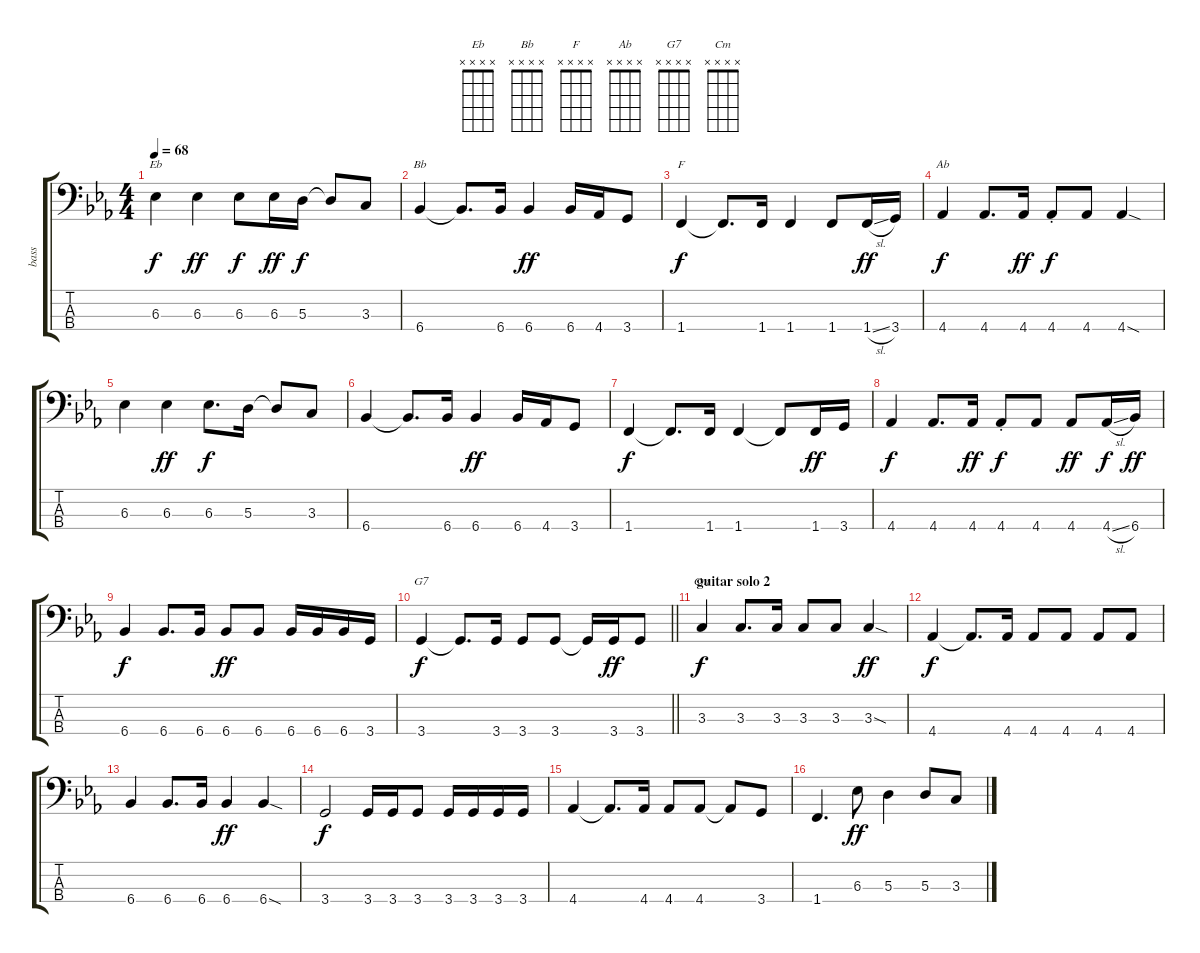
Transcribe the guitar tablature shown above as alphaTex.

\track ("bass" "bass") {instrument electricbassfinger}
\staff {score tabs}
\tuning (G2 D2 A1 E1) {hide}
\chord ("Eb" x x x x)
\chord ("Bb" x x x x)
\chord ("F" x x x x)
\chord ("Ab" x x x x)
\chord ("G7" x x x x)
\chord ("Cm" x x x x)
\ts (4 4)
\tempo 68
\clef f4
\ks cminor
6.3.4{ch "Eb" dy f} 6.3.4{dy ff} 6.3.8{dy f} 6.3.16{dy ff} 5.3.16{dy f} 5.3{t}.8 3.3.8 |
6.4.4{ch "Bb"} 6.4{t}.8{d} 6.4.16 6.4.4{dy ff} 6.4.16 4.4.16 3.4.8 |
1.4.4{ch "F" dy f} 1.4{t}.8{d} 1.4.16 1.4.4 1.4.8 1.4{sl}.16{dy ff} 3.4.16 |
4.4.4{ch "Ab" dy f} 4.4.8{d} 4.4.16{dy ff} 4.4{st}.8{dy f} 4.4.8 4.4{sod}.4 |
6.3.4 6.3.4{dy ff} 6.3.8{d dy f} 5.3.16 5.3{t}.8 3.3.8 |
6.4.4 6.4{t}.8{d} 6.4.16 6.4.4{dy ff} 6.4.16 4.4.16 3.4.8 |
1.4.4{dy f} 1.4{t}.8{d} 1.4.16 1.4.4 1.4{t}.8 1.4.16{dy ff} 3.4.16 |
4.4.4{dy f} 4.4.8{d} 4.4.16{dy ff} 4.4{st}.8{dy f} 4.4.8 4.4.8{dy ff} 4.4{sl}.16{dy f} 6.4.16{dy ff} |
6.4.4{dy f} 6.4.8{d} 6.4.16 6.4.8{dy ff} 6.4.8 6.4.16 6.4.16 6.4.16 3.4.16 |
\barLineRight lightlight
3.4.4{ch "G7" dy f} 3.4{t}.8{d} 3.4.16 3.4.8 3.4.8 3.4{t}.16 3.4.16{dy ff} 3.4.8 |
\section ("" "guitar solo 2")
3.3.4{ch "Cm" dy f} 3.3.8{d} 3.3.16 3.3.8 3.3.8 3.3{sod}.4{dy ff} |
4.4.4{dy f} 4.4{t}.8{d} 4.4.16 4.4.8 4.4.8 4.4.8 4.4.8 |
6.4.4 6.4.8{d} 6.4.16 6.4.4{dy ff} 6.4{sod}.4 |
3.4.2{dy f} 3.4.16 3.4.16 3.4.8 3.4.16 3.4.16 3.4.16 3.4.16 |
4.4.4 4.4{t}.8{d} 4.4.16 4.4.8 4.4.8 4.4{t}.8 3.4.8 |
1.4.4{d} 6.3.8{dy ff} 5.3.4 5.3.8 3.3.8
